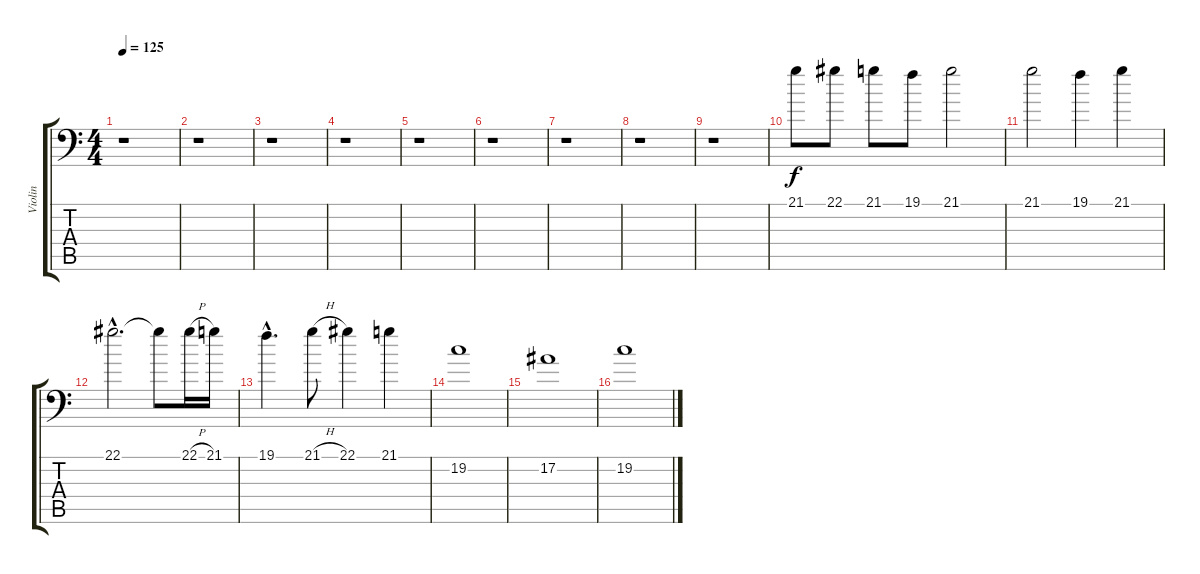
\track ("Violin" "Violin") {instrument violin}
\staff {score tabs}
\tuning (Bb3 F3 Db3 Ab2 Eb2 Bb1) {hide}
\ts (4 4)
\tempo 125
\clef f4
\ks c
r.1{dy f instrument violin} |
r.1 |
r.1 |
r.1 |
r.1 |
r.1 |
r.1 |
r.1 |
r.1 |
21.1.8 22.1.8 21.1.8 19.1.8 21.1.2 |
21.1.2 19.1.4 21.1.4 |
22.1{hac}.2{d} 22.1{t}.8 22.1{h}.16 21.1.16 |
19.1{hac}.4{d} 21.1{h}.8 22.1.4 21.1.4 |
19.2.1 |
17.2.1 |
19.2.1
